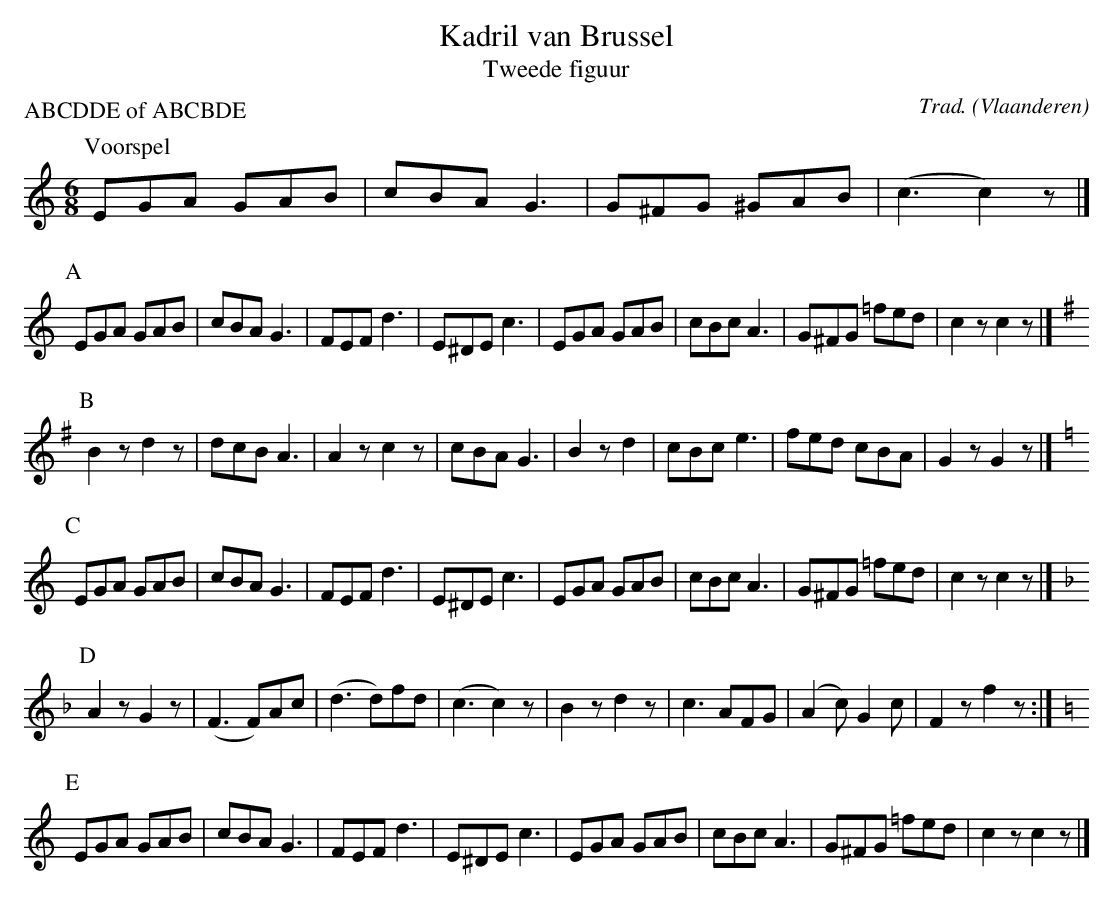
X:1
T:Kadril van Brussel
T:Tweede figuur
C:Trad.
O:Vlaanderen
P:ABCDDE of ABCBDE
L:1/8
M:6/8
K:C
P:Voorspel
EGA GAB | cBA G3 | G^FG ^GAB | (c3 c2) z |]
P:A
EGA GAB | cBA G3 | FEF d3 | E^DE c3 | EGA GAB | cBc A3 | G^FG =fed | c2 z c2 z |]
P:B
K:G
B2 z d2 z | dcB A3 | A2 z c2 z | cBA G3 | B2 z d2 | cBc e3 | fed cBA | G2 z G2 z |]
P:C
K:C
EGA GAB | cBA G3 | FEF d3 | E^DE c3 | EGA GAB | cBc A3 | G^FG =fed | c2 z c2 z |]
P:D
K:F
A2 z G2 z | (F3 F)Ac | (d3 d)fd | (c3 c2) z | B2 z d2 z | c3 AFG | (A2 c) G2 c | F2 z f2 z :|
P:E
K:C
EGA GAB | cBA G3 | FEF d3 | E^DE c3 | EGA GAB | cBc A3 | G^FG =fed | c2 z c2 z |]
